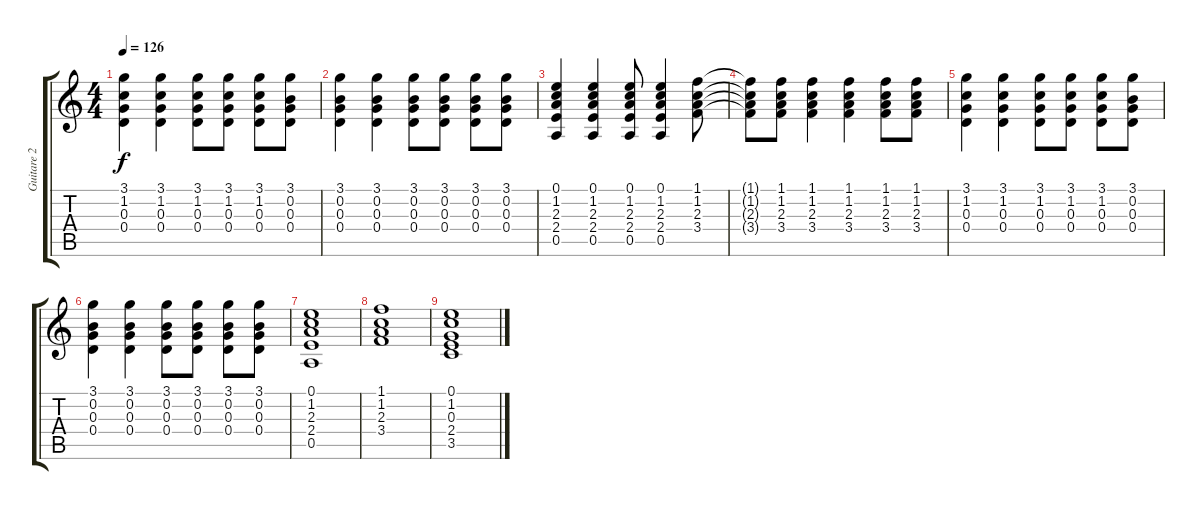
\track ("Guitare 2" "Guitare 2") {instrument electricguitarjazz}
\staff {score tabs}
\tuning (E4 B3 G3 D3 A2 E2) {hide}
\ts (4 4)
\tempo 126
\clef g2
\ks c
(3.1 1.2 0.3 0.4).4{dy f} (3.1 1.2 0.3 0.4).4 (3.1 1.2 0.3 0.4).8 (3.1 1.2 0.3 0.4).8 (3.1 1.2 0.3 0.4).8 (3.1 0.2 0.3 0.4).8 |
(3.1 0.2 0.3 0.4).4 (3.1 0.2 0.3 0.4).4 (3.1 0.2 0.3 0.4).8 (3.1 0.2 0.3 0.4).8 (3.1 0.2 0.3 0.4).8 (3.1 0.2 0.3 0.4).8 |
(0.1 1.2 2.3 2.4 0.5).4 (0.1 1.2 2.3 2.4 0.5).4 (0.1 1.2 2.3 2.4 0.5).8 (0.1 1.2 2.3 2.4 0.5).4 (1.1 1.2 2.3 3.4).8 |
(1.1{t} 1.2{t} 2.3{t} 3.4{t}).8 (1.1 1.2 2.3 3.4).8 (1.1 1.2 2.3 3.4).4 (1.1 1.2 2.3 3.4).4 (1.1 1.2 2.3 3.4).8 (1.1 1.2 2.3 3.4).8 |
(3.1 1.2 0.3 0.4).4 (3.1 1.2 0.3 0.4).4 (3.1 1.2 0.3 0.4).8 (3.1 1.2 0.3 0.4).8 (3.1 1.2 0.3 0.4).8 (3.1 0.2 0.3 0.4).8 |
(3.1 0.2 0.3 0.4).4 (3.1 0.2 0.3 0.4).4 (3.1 0.2 0.3 0.4).8 (3.1 0.2 0.3 0.4).8 (3.1 0.2 0.3 0.4).8 (3.1 0.2 0.3 0.4).8 |
(0.1 1.2 2.3 2.4 0.5).1 |
(1.1 1.2 2.3 3.4).1 |
(0.1 1.2 0.3 2.4 3.5).1
